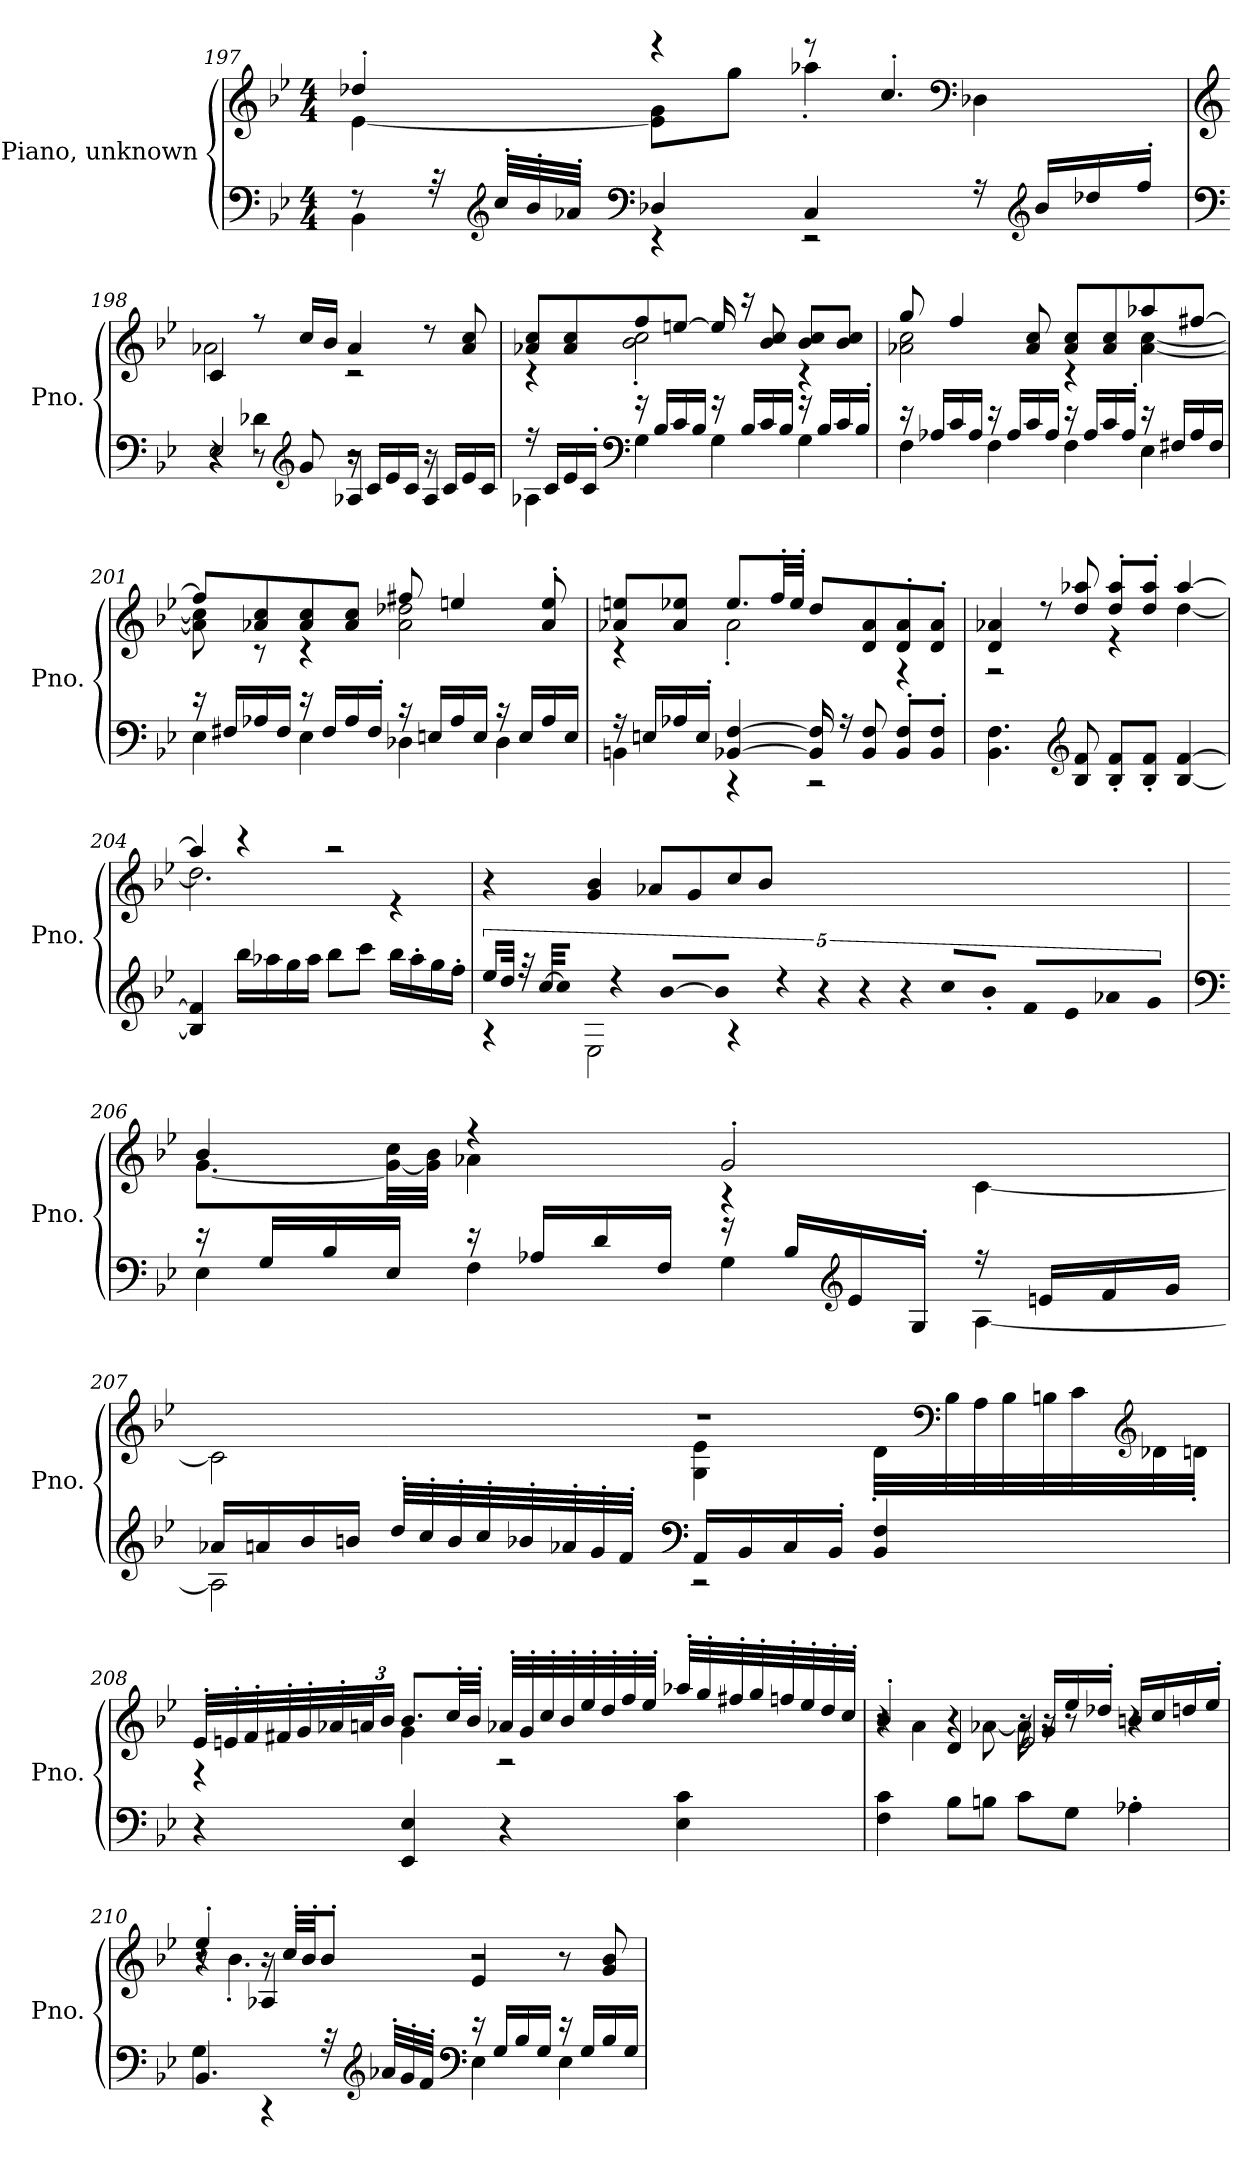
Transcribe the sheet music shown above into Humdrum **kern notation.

**kern	**kern
*part1	*part1
*staff2	*staff1
*I"Piano, unknown	*
*I'Pno.	*
!!LO:PB:g=z
*clefF4	*clefG2
*k[b-e-]	*k[b-e-]
*M4/4	*M4/4
=197	=197
*^	*^
8r	4BB-\	4dd-X'/	[4e-\
32r	.	.	.
*clefG2	*	*	*
32cc'/LLL	.	.	.
32b-'/	.	.	.
32a-X'/JJJ	.	.	.
*clefF4	*	*	*
4D-X/	4r	4r	8e-\] 8g\L
.	.	.	8gg\J
4C/	2r	8r	4aa-X'\
.	.	4.cc'/	.
*	*	*clefF4	*
16r	.	.	4D-X\
*clefG2	*	*	*
16b-/LL	.	.	.
16dd-X/	.	.	.
16ff'/JJ	.	.	.
*v	*v	*	*
=198	=198	=198
*clefF4	*clefG2	*
*^	*	*
*	*^	*	*
4r	4r	2E-/	4c/	2a-X\
8r	4d-X\	.	8r	.
*clefG2	*	*	*	*
8g/	.	.	16cc/LL	.
.	.	.	16b-/JJ	.
16r	2r	4A-X/	4a-/	2r
16c/LL	.	.	.	.
16e-/	.	.	.	.
16c/JJ	.	.	.	.
16r	.	4A-/	8r	.
16c/LL	.	.	.	.
16e-/	.	.	8a-/ 8cc/	.
16c/JJ	.	.	.	.
*	*v	*v	*	*
!!LO:LB:g=z	!!
=199	=199	=199	=199
16r	4A-X\	8a-X/ 8cc/L	4r
16c/LL	.	.	.
16e-/	.	8a-/ 8cc/	.
16c'/JJ	.	.	.
*clefF4	*	*	*
16r	4G\	8ff/	2b-\' 2cc\'
16B-/LL	.	.	.
16c/	.	[8een/J	.
16B-/JJ	.	.	.
16r	4G\	16ee/]	.
16B-/LL	.	16r	.
16c/	.	8b-/ 8cc/	.
16B-/JJ	.	.	.
16r	4G\	8b-/ 8cc/L	4r
16B-/LL	.	.	.
16c/	.	8b-/ 8cc/J	.
16B-'/JJ	.	.	.
=200	=200	=200	=200
16r	4F\	8gg/	2a-X\ 2cc\
16A-X/LL	.	.	.
16c/	.	4ff/	.
16A-/JJ	.	.	.
16r	4F\	.	.
16A-/LL	.	.	.
16c/	.	8a-/ 8cc/	.
16A-/JJ	.	.	.
16r	4F\	8a-/ 8cc/L	4r
16A-/LL	.	.	.
16c/	.	8a-/ 8cc/	.
16A-'/JJ	.	.	.
16r	4E-\	8aa-X/	[4a-\ [4cc\
16F#X/LL	.	.	.
16A-/	.	[8ff#X/J	.
16F#/JJ	.	.	.
!!LO:LB:g=z	!!
=201	=201	=201	=201
16r	4E-\	8ff#/L]	8a-\] 8cc\]
16F#X/LL	.	.	.
16A-X/	.	8a-X/ 8cc/	8r
16F#/JJ	.	.	.
16r	4E-\	8a-/ 8cc/	4r
16F#/LL	.	.	.
16A-/	.	8a-/ 8cc/J	.
16F#'/JJ	.	.	.
16r	4D-X\	8ff#X/	2a-\ 2dd-X\
16En/LL	.	.	.
16A-/	.	4een/	.
16E/JJ	.	.	.
16r	4D-\	.	.
16E/LL	.	.	.
16A-/	.	8a-/' 8ee/'	.
16E/JJ	.	.	.
=202	=202	=202	=202
16r	4BBn\	8a-X/ 8een/L	4r
16En/LL	.	.	.
16A-X/	.	8a-/ 8ee-X/J	.
16E'/JJ	.	.	.
[4BB-X/ [4F/	4r	8.ee-/L	2a-'\
.	.	32ff'/LL	.
.	.	32ee-'/JJJ	.
16BB-/] 16F/]	2r	8dd/L	.
16r	.	.	.
8BB-/ 8F/	.	8d/ 8a-/	.
8BB-/' 8F/'L	.	8d/' 8a-/'	4r
8BB-/' 8F/'J	.	8d/' 8a-/'J	.
*v	*v	*	*
=203	=203	=203
4.BB-\ 4.F\	4d/ 4a-X/	2r
.	8r	.
*clefG2	*	*
8B-/ 8f/	8dd/ 8aa-X/	.
8B-/' 8f/'L	8dd/' 8aa-/'L	4r
8B-/' 8f/'J	8dd/' 8aa-/'J	.
[4B-/ [4f/	[4aa-/	[4dd\
!!LO:LB:g=z	!!
=204	=204	=204
4B-/] 4f/]	4aa-/]	2.dd\]
16bb-\LL	4r	.
16aa-X\	.	.
16gg\	.	.
16aa-\JJ	.	.
8bb-\L	2r	.
8ccc\J	.	.
16bb-\LL	.	4r
16aa-'\	.	.
16gg\	.	.
16ff'\JJ	.	.
*	*v	*v
=205	=205
*^	*
20ee-/LL	4r	4r
40dd/JJk	.	.
40r	.	.
[40cc/LLL	.	.
32cc/JJJ]	.	.
64r	.	.
[64b-/LLLL	.	.
64b-/JJJJ]	.	.
64r	.	.
32r	.	.
8r	2E-\	4g/ 4b-/
16r	.	.
32cc/LLL	.	.
32b-'/JJJ	.	.
8f/L	.	8a-X/L
8e-/	.	8g/
8a-X/	4r	8cc/
8g/J	.	8b-/J
!!LO:LB:g=z
=206	=206	=206
*clefF4	*	*
*	*	*^
16r	4E-\	4b-/	[8.g\L
16G/LL	.	.	.
16B-/	.	.	.
16E-/JJ	.	.	32g\_ 32cc\LL
.	.	.	32g\] 32b-\JJJ
16r	4F\	4r	4a-X\
16A-X/LL	.	.	.
16d/	.	.	.
16F/JJ	.	.	.
16r	4G\	2g'/	4r
16B-/LL	.	.	.
*clefG2	*	*	*
16e-/	.	.	.
16G'/JJ	.	.	.
16r	[4A-\	.	[4c\
16en/LL	.	.	.
16f/	.	.	.
16g/JJ	.	.	.
!!LO:LB:g=z	!!
=207	=207	=207	=207
16a-X/LL	2A-\]	1r	2c\]
16an/	.	.	.
16b-/	.	.	.
16bn/JJ	.	.	.
32dd'/LLL	.	.	.
32cc'/	.	.	.
32b'/	.	.	.
32cc'/	.	.	.
32b-X'/	.	.	.
32a-X'/	.	.	.
32g'/	.	.	.
32f'/JJJ	.	.	.
*clefF4	*	*	*
16AA/LL	2r	.	4G\ 4e-\
16BB-/	.	.	.
16C/	.	.	.
16BB-'/JJ	.	.	.
4BB-/ 4F/	.	.	32d'\LLL
*	*	*clefF4	*
.	.	.	32B-\
.	.	.	32A\
.	.	.	32B-\
.	.	.	32Bn\
.	.	.	32c\
*	*	*clefG2	*
.	.	.	32d-X\
.	.	.	32dn'\JJJ
*v	*v	*	*
!!LO:PB:g=z	!!
=208	=208	=208
4r	32e-'/LLL	4r
.	32en'/	.
.	32f'/	.
.	32f#X'/	.
.	32g'/	.
.	32a-X'/	.
*	*Xbrackettup	*
.	48an/J	.
.	24b-/JJ	.
4EE-/ 4E-/	8.b-/L	4g\
.	32cc'/LL	.
.	32b-'/JJJ	.
4r	32a-X'/LLL	2r
.	32g'/	.
.	32cc'/	.
.	32b-'/	.
.	32ee-'/	.
.	32dd'/	.
.	32ff'/	.
.	32ee-'/JJJ	.
4E-\ 4c\	32aa-X'/LLL	.
.	32gg'/	.
.	32ff#X'/	.
.	32gg'/	.
.	32ffn'/	.
.	32ee-'/	.
.	32dd'/	.
.	32cc'/JJJ	.
!!LO:LB:g=z
=209	=209	=209
*	*	*^
4F\ 4c\	4b-'/	8r	4r
.	.	4a\	.
8B-\L	4r	.	4d/
8Bn\J	.	[8a-X\	.
8c\L	16r	16a-\]	2e-/
.	16g/LL	16r	.
8G\J	16ee-/	8r	.
.	16dd-X'/JJ	.	.
4A-X'\	16bn/LL	4r	.
.	16cc/	.	.
.	16ddn/	.	.
.	16ee-'/JJ	.	.
=210	=210	=210	=210
*^	*	*	*
4.BB-/	4G\	4ee-'/	8r	4r
.	.	.	4.b-'\	.
.	4r	16r	.	4A-X/
.	.	32cc'/LLL	.	.
.	.	32b-'/JJ	.	.
32r	.	8b-'/J	.	.
*clefG2	*	*	*	*
32a-X'/LLL	.	.	.	.
32g'/	.	.	.	.
32f'/JJJ	.	.	.	.
*clefF4	*	*	*	*
16r	4E-\	4e-/	2r	2r
16G/LL	.	.	.	.
16B-/	.	.	.	.
16G/JJ	.	.	.	.
16r	4E-\	8r	.	.
16G/LL	.	.	.	.
16B-/	.	8g/ 8b-/	.	.
16G/JJ	.	.	.	.
*v	*v	*	*	*
*	*v	*v	*v
=	=
*-	*-
